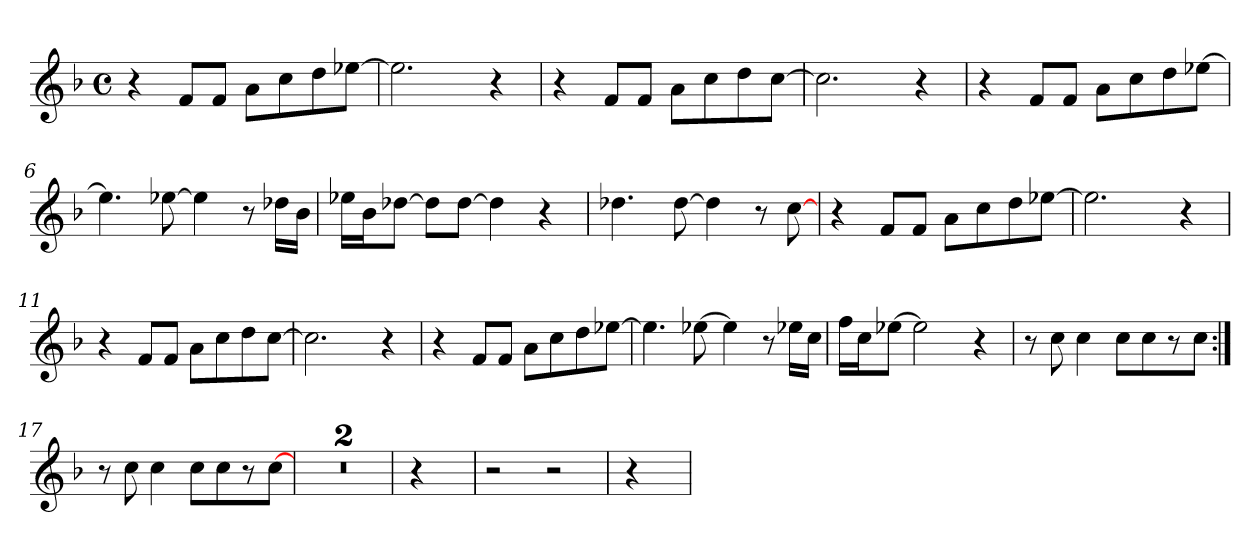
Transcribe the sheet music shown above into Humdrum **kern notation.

**kern
*part1
*staff1
*clefG2
*k[b-]
*F:
*M4/4
*met(c)
=1
4r
8f/L
8f/J
8a\L
8cc\
8dd\
[8ee-X\J
=2
2.ee-\]
4r
=3
4r
8f/L
8f/J
8a\L
8cc\
8dd\
[8cc\J
=4
2.cc\]
4r
!!LO:LB:g=z
=5
4r
8f/L
8f/J
8a\L
8cc\
8dd\
[8ee-X\J
=6
4.ee-\]
[8ee-X\
4ee-\]
8r
16dd-X\LL
16b-\JJ
=7
16ee-X\LL
16b-\J
[8dd-X\J
8dd-\L]
[8dd-\J
4dd-\]
4r
=8
4.dd-X\
[8dd-\
4dd-\]
8r
[8cc\
!!LO:LB:g=z
=9
4r
8f/L
8f/J
8a\L
8cc\
8dd\
[8ee-X\J
=10
2.ee-\]
4r
=11
4r
8f/L
8f/J
8a\L
8cc\
8dd\
[8cc\J
=12
2.cc\]
4r
!!LO:LB:g=z
=13
4r
8f/L
8f/J
8a\L
8cc\
8dd\
[8ee-X\J
=14
4.ee-\]
[8ee-X\
4ee-\]
8r
16ee-X\LL
16cc\JJ
=15
16ff\LL
16cc\J
[8ee-X\J
2ee-\]
4r
=16
8r
8cc\
4cc\
8cc\L
8cc\
8r
8cc\J
=17:|!
8r
8cc\
4cc\
8cc\L
8cc\
8r
[8cc\J
!!LO:LB:g=z
=18
1r
=19
1r
=20
4r
=21
4r
!!LO:LB:g=z
=22
4r
=23
2r
2r
=24
4r
=25
4r
=:|!
*-
